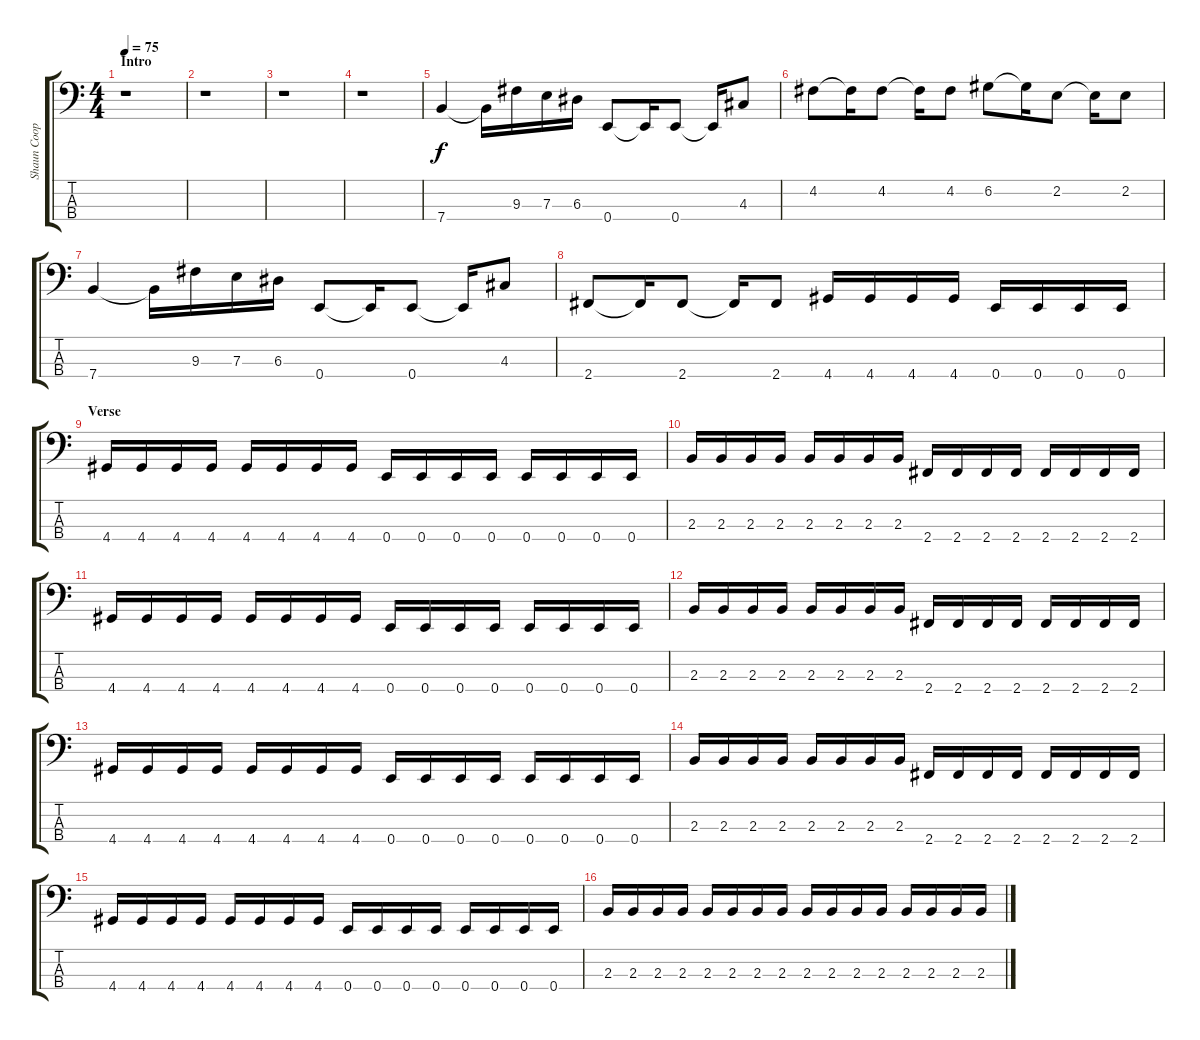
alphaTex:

\track ("Shaun Cooper (Bass)" "Shaun Coop") {instrument electricbassfinger}
\staff {score tabs}
\tuning (G2 D2 A1 E1) {hide}
\ts (4 4)
\section ("" "Intro")
\tempo 75
\clef f4
\ks c
r.1{dy f instrument electricbassfinger} |
r.1 |
r.1 |
r.1 |
7.4.4 7.4{t}.16 9.3.16 7.3.16 6.3.16 0.4.8 0.4{t}.16 0.4.8 0.4{t}.16 4.3.8 |
4.2.8 4.2{t}.16 4.2.8 4.2{t}.16 4.2.8 6.2.8 6.2{t}.16 2.2.8 2.2{t}.16 2.2.8 |
7.4.4 7.4{t}.16 9.3.16 7.3.16 6.3.16 0.4.8 0.4{t}.16 0.4.8 0.4{t}.16 4.3.8 |
2.4.8 2.4{t}.16 2.4.8 2.4{t}.16 2.4.8 4.4.16 4.4.16 4.4.16 4.4.16 0.4.16 0.4.16 0.4.16 0.4.16 |
\section ("" "Verse")
4.4.16 4.4.16 4.4.16 4.4.16 4.4.16 4.4.16 4.4.16 4.4.16 0.4.16 0.4.16 0.4.16 0.4.16 0.4.16 0.4.16 0.4.16 0.4.16 |
2.3.16 2.3.16 2.3.16 2.3.16 2.3.16 2.3.16 2.3.16 2.3.16 2.4.16 2.4.16 2.4.16 2.4.16 2.4.16 2.4.16 2.4.16 2.4.16 |
4.4.16 4.4.16 4.4.16 4.4.16 4.4.16 4.4.16 4.4.16 4.4.16 0.4.16 0.4.16 0.4.16 0.4.16 0.4.16 0.4.16 0.4.16 0.4.16 |
2.3.16 2.3.16 2.3.16 2.3.16 2.3.16 2.3.16 2.3.16 2.3.16 2.4.16 2.4.16 2.4.16 2.4.16 2.4.16 2.4.16 2.4.16 2.4.16 |
4.4.16 4.4.16 4.4.16 4.4.16 4.4.16 4.4.16 4.4.16 4.4.16 0.4.16 0.4.16 0.4.16 0.4.16 0.4.16 0.4.16 0.4.16 0.4.16 |
2.3.16 2.3.16 2.3.16 2.3.16 2.3.16 2.3.16 2.3.16 2.3.16 2.4.16 2.4.16 2.4.16 2.4.16 2.4.16 2.4.16 2.4.16 2.4.16 |
4.4.16 4.4.16 4.4.16 4.4.16 4.4.16 4.4.16 4.4.16 4.4.16 0.4.16 0.4.16 0.4.16 0.4.16 0.4.16 0.4.16 0.4.16 0.4.16 |
2.3.16 2.3.16 2.3.16 2.3.16 2.3.16 2.3.16 2.3.16 2.3.16 2.3.16 2.3.16 2.3.16 2.3.16 2.3.16 2.3.16 2.3.16 2.3.16
